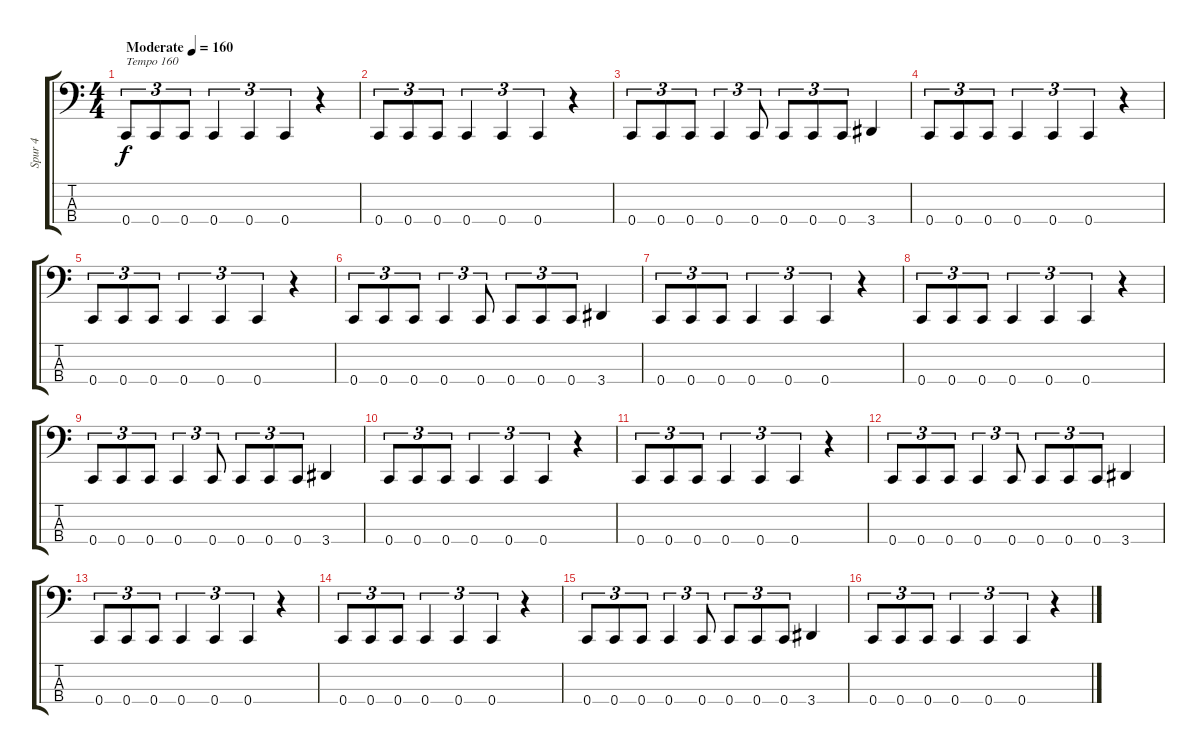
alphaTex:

\track ("Spur 4" "Spur 4") {instrument electricbassfinger}
\staff {score tabs}
\tuning (F2 C2 G1 C1) {hide}
\ts (4 4)
\tempo (160 "Moderate")
\clef f4
\ks c
0.4.8{tu (3 2) txt "Tempo 160" dy f instrument electricbassfinger} 0.4.8{tu (3 2)} 0.4.8{tu (3 2)} 0.4.4{tu (3 2)} 0.4.4{tu (3 2)} 0.4.4{tu (3 2)} r.4 |
0.4.8{tu (3 2)} 0.4.8{tu (3 2)} 0.4.8{tu (3 2)} 0.4.4{tu (3 2)} 0.4.4{tu (3 2)} 0.4.4{tu (3 2)} r.4 |
0.4.8{tu (3 2)} 0.4.8{tu (3 2)} 0.4.8{tu (3 2)} 0.4.4{tu (3 2)} 0.4.8{tu (3 2)} 0.4.8{tu (3 2)} 0.4.8{tu (3 2)} 0.4.8{tu (3 2)} 3.4.4 |
0.4.8{tu (3 2)} 0.4.8{tu (3 2)} 0.4.8{tu (3 2)} 0.4.4{tu (3 2)} 0.4.4{tu (3 2)} 0.4.4{tu (3 2)} r.4 |
0.4.8{tu (3 2)} 0.4.8{tu (3 2)} 0.4.8{tu (3 2)} 0.4.4{tu (3 2)} 0.4.4{tu (3 2)} 0.4.4{tu (3 2)} r.4 |
0.4.8{tu (3 2)} 0.4.8{tu (3 2)} 0.4.8{tu (3 2)} 0.4.4{tu (3 2)} 0.4.8{tu (3 2)} 0.4.8{tu (3 2)} 0.4.8{tu (3 2)} 0.4.8{tu (3 2)} 3.4.4 |
0.4.8{tu (3 2)} 0.4.8{tu (3 2)} 0.4.8{tu (3 2)} 0.4.4{tu (3 2)} 0.4.4{tu (3 2)} 0.4.4{tu (3 2)} r.4 |
0.4.8{tu (3 2)} 0.4.8{tu (3 2)} 0.4.8{tu (3 2)} 0.4.4{tu (3 2)} 0.4.4{tu (3 2)} 0.4.4{tu (3 2)} r.4 |
0.4.8{tu (3 2)} 0.4.8{tu (3 2)} 0.4.8{tu (3 2)} 0.4.4{tu (3 2)} 0.4.8{tu (3 2)} 0.4.8{tu (3 2)} 0.4.8{tu (3 2)} 0.4.8{tu (3 2)} 3.4.4 |
0.4.8{tu (3 2)} 0.4.8{tu (3 2)} 0.4.8{tu (3 2)} 0.4.4{tu (3 2)} 0.4.4{tu (3 2)} 0.4.4{tu (3 2)} r.4 |
0.4.8{tu (3 2)} 0.4.8{tu (3 2)} 0.4.8{tu (3 2)} 0.4.4{tu (3 2)} 0.4.4{tu (3 2)} 0.4.4{tu (3 2)} r.4 |
0.4.8{tu (3 2)} 0.4.8{tu (3 2)} 0.4.8{tu (3 2)} 0.4.4{tu (3 2)} 0.4.8{tu (3 2)} 0.4.8{tu (3 2)} 0.4.8{tu (3 2)} 0.4.8{tu (3 2)} 3.4.4 |
0.4.8{tu (3 2)} 0.4.8{tu (3 2)} 0.4.8{tu (3 2)} 0.4.4{tu (3 2)} 0.4.4{tu (3 2)} 0.4.4{tu (3 2)} r.4 |
0.4.8{tu (3 2)} 0.4.8{tu (3 2)} 0.4.8{tu (3 2)} 0.4.4{tu (3 2)} 0.4.4{tu (3 2)} 0.4.4{tu (3 2)} r.4 |
0.4.8{tu (3 2)} 0.4.8{tu (3 2)} 0.4.8{tu (3 2)} 0.4.4{tu (3 2)} 0.4.8{tu (3 2)} 0.4.8{tu (3 2)} 0.4.8{tu (3 2)} 0.4.8{tu (3 2)} 3.4.4 |
0.4.8{tu (3 2)} 0.4.8{tu (3 2)} 0.4.8{tu (3 2)} 0.4.4{tu (3 2)} 0.4.4{tu (3 2)} 0.4.4{tu (3 2)} r.4
